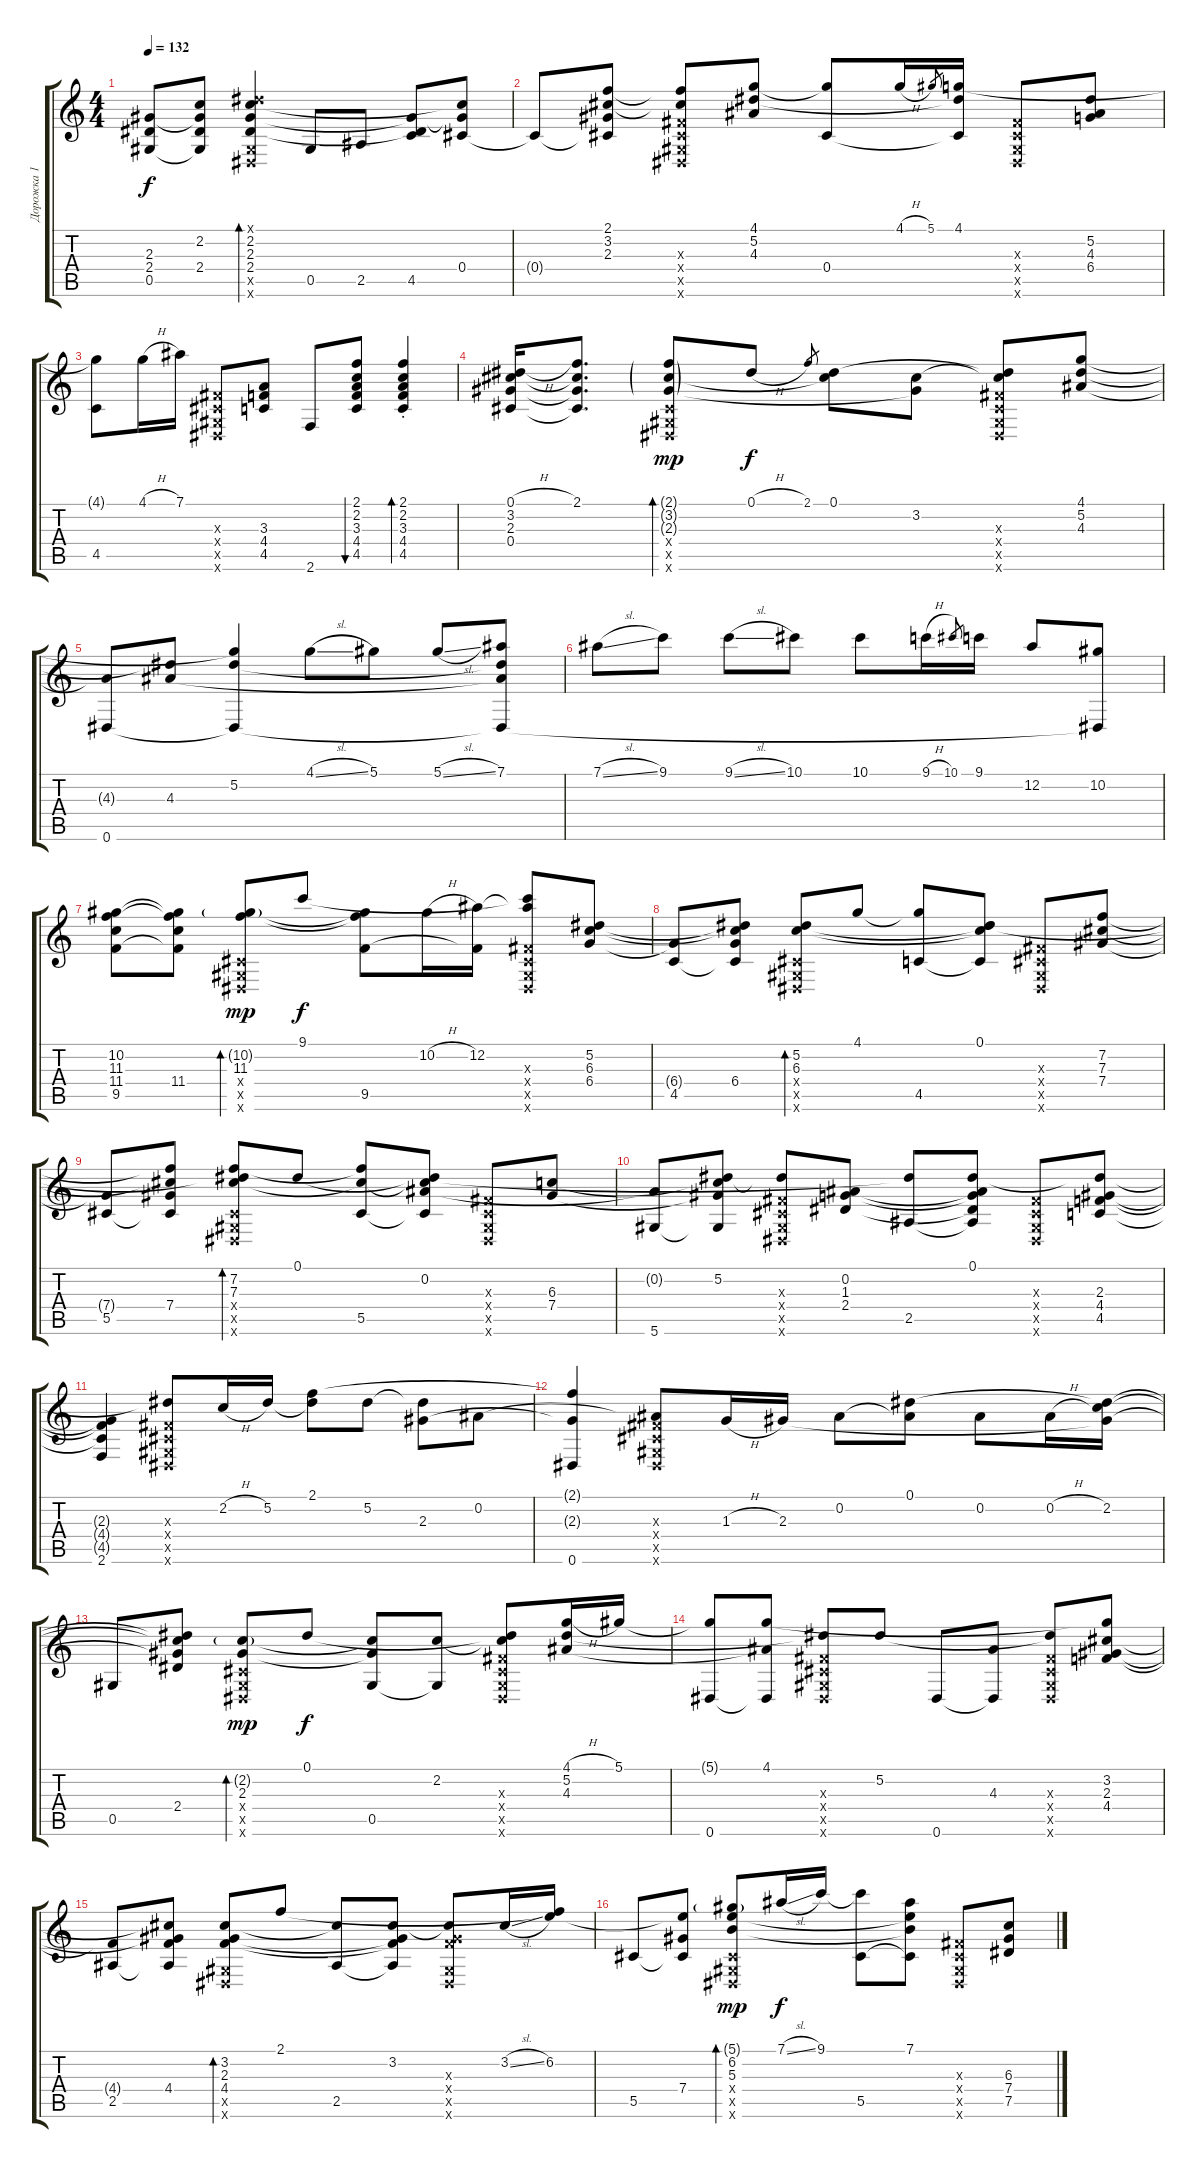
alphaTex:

\track ("Дорожка 1" "Дорожка 1") {instrument acousticguitarsteel}
\staff {score tabs}
\tuning (Eb4 Bb3 Gb3 Db3 Ab2 Eb2) {hide}
\ts (4 4)
\tempo 132
\clef g2
\ks c
(2.3{t} 2.4{t} 0.5).8{dy f} (2.2{t} 2.3{t} 2.4 0.5{t}).8 (0.1{x} 2.2 2.3 2.4 0.5{x} 0.6{x}).4{bd 60} 0.5.8 2.5.8 (2.3{t} 2.4{t} 4.5).8 (2.2{t} 2.3{t} 0.4).8 |
0.4{t}.8 (2.1 3.2 2.3 0.4{t}).8 (2.1{t} 3.2{t} 0.3{x} 0.4{x} 0.5{x} 0.6{x}).8 (4.1 5.2 4.3).8 (4.1{t} 0.4).8 4.1{h}.16 5.1.8{gr} (4.1 5.2{t} 0.4{t}).16 (0.3{x} 0.4{x} 0.5{x} 0.6{x}).8 (5.2 4.3 6.4).8 |
(4.1{t} 4.5).8 4.1{h}.16 7.1.16 (0.3{x} 0.4{x} 0.5{x} 0.6{x}).8 (3.3 4.4 4.5).8 2.6.8 (2.1 2.2 3.3 4.4 4.5).8{bu 60} (2.1{st} 2.2{st} 3.3{st} 4.4{st} 4.5{st}).4{bd 60} |
(0.1{h} 3.2 2.3 0.4).16 (2.1 3.2{t} 2.3{t} 0.4{t}).8{d} (2.1{g} 3.2{g} 2.3{g} 0.4{x} 0.5{x} 0.6{x}).8{bd 60 dy mp} 0.1{h}.8{dy f} 2.1.8{gr} (0.1 3.2{t}).8 (3.2 2.3{t}).8 (0.1{t} 3.2{t} 0.3{x} 0.4{x} 0.5{x} 0.6{x}).8 (4.1 5.2 4.3).8 |
(4.3{t} 0.6).8 (5.2{t} 4.3).8 (4.1{t} 5.2 0.6{t}).4 4.1{sl}.8 5.1.8 5.1{sl}.8 (7.1 5.2{t} 4.3{t} 0.6{t}).8 |
7.1{sl}.8 9.1.8 9.1{sl}.8 10.1.8 10.1.8 9.1{h}.16 10.1.8{gr} 9.1.16 12.2.8 (10.2 0.6{t}).8 |
(10.2 11.3 11.4 9.5).8 (10.2{t} 11.3{t} 11.4 9.5{t}).8 (10.2{g} 11.3 0.4{x} 0.5{x} 0.6{x}).8{bd 60 dy mp} 9.1.8{dy f} (10.2{t} 11.3{t} 9.5).8 10.2{h}.16 (12.2 9.5{t}).16 (9.1{t} 12.2{t} 0.3{x} 0.4{x} 0.5{x} 0.6{x}).8 (5.2 6.3 6.4).8 |
(6.4{t} 4.5).8 (5.2{t} 6.3{t} 6.4 4.5{t}).8 (5.2 6.3 0.4{x} 0.5{x} 0.6{x}).8{bd 60} 4.1.8 (4.1{t} 4.5).8 (0.1 5.2{t} 6.3{t} 4.5{t}).8 (0.3{x} 0.4{x} 0.5{x} 0.6{x}).8 (7.2 7.3 7.4).8 |
(7.4{t} 5.5).8 (7.2{t} 7.3{t} 7.4 5.5{t}).8 (0.1{t} 7.2 7.3 0.4{x} 0.5{x} 0.6{x}).8{bd 60} 0.1.8 (7.2{t} 7.3{t} 5.5).8 (0.1{t} 0.2 7.3{t} 5.5{t}).8 (0.3{x} 0.4{x} 0.5{x} 0.6{x}).8 (6.3 7.4).8 |
(0.2{t} 5.6).8 (5.2 6.3{t} 7.4{t} 5.6{t}).8 (5.2{t} 0.3{x} 0.4{x} 0.5{x} 0.6{x}).8 (0.2 1.3 2.4).8 (0.1{t} 2.5).8 (0.1 0.2{t} 1.3{t} 2.4{t} 2.5{t}).8 (0.3{x} 0.4{x} 0.5{x} 0.6{x}).8 (0.1{t} 2.3 4.4 4.5).8 |
(2.3{t} 4.4{t} 4.5{t} 2.6).4 (0.1{t} 0.3{x} 0.4{x} 0.5{x} 0.6{x}).8 2.2{h}.16 5.2.16 (2.1 5.2{t}).8 5.2.8 (5.2{t} 2.3).8 0.2.8 |
(2.1{t} 2.3{t} 0.6).4 (0.2{t} 0.3{x} 0.4{x} 0.5{x} 0.6{x}).8 1.3{h}.16 2.3.16 0.2.8 (0.1 0.2{t}).8 0.2.8 0.2{h}.16 (0.1{t} 2.2 2.3{t}).16 |
0.5.8 (0.1{t} 2.2{t} 2.3{t} 2.4).8 (2.2{g} 2.3 0.4{x} 0.5{x} 0.6{x}).8{bd 60 dy mp} 0.1.8{dy f} (2.2{t} 2.3{t} 0.5).8 (2.2 0.5{t}).8 (0.1{t} 2.2{t} 0.3{x} 0.4{x} 0.5{x} 0.6{x}).8 (4.1{h} 5.2 4.3).16 5.1.16 |
(5.1{t} 0.6).8 (4.1 4.3{t} 0.6{t}).8 (5.2{t} 0.3{x} 0.4{x} 0.5{x} 0.6{x}).8 5.2.8 0.6.8 (4.3 0.6{t}).8 (5.2{t} 0.3{x} 0.4{x} 0.5{x} 0.6{x}).8 (4.1{t} 3.2 2.3 4.4).8 |
(4.4{t} 2.5).8 (3.2{t} 2.3{t} 4.4 2.5{t}).8 (3.2 2.3 4.4 0.5{x} 0.6{x}).8{bd 60} 2.1.8 (3.2{t} 2.5).8 (3.2 2.3{t} 4.4{t} 2.5{t}).8 (3.2{t} 2.3{x} 4.4{x} 0.5{x} 0.6{x}).8 3.2{sl}.16 (2.1{t} 6.2).16 |
5.5.8 (6.2{t} 7.4 5.5{t}).8 (5.1{g} 6.2 5.3 0.4{x} 0.5{x} 0.6{x}).8{bd 60 dy mp} 7.1{sl}.16{dy f} 9.1.16 (9.1{t} 5.5).8 (7.1 6.2{t} 5.3{t} 5.5{t}).8 (0.3{x} 0.4{x} 0.5{x} 0.6{x}).8 (6.3 7.4 7.5).8
